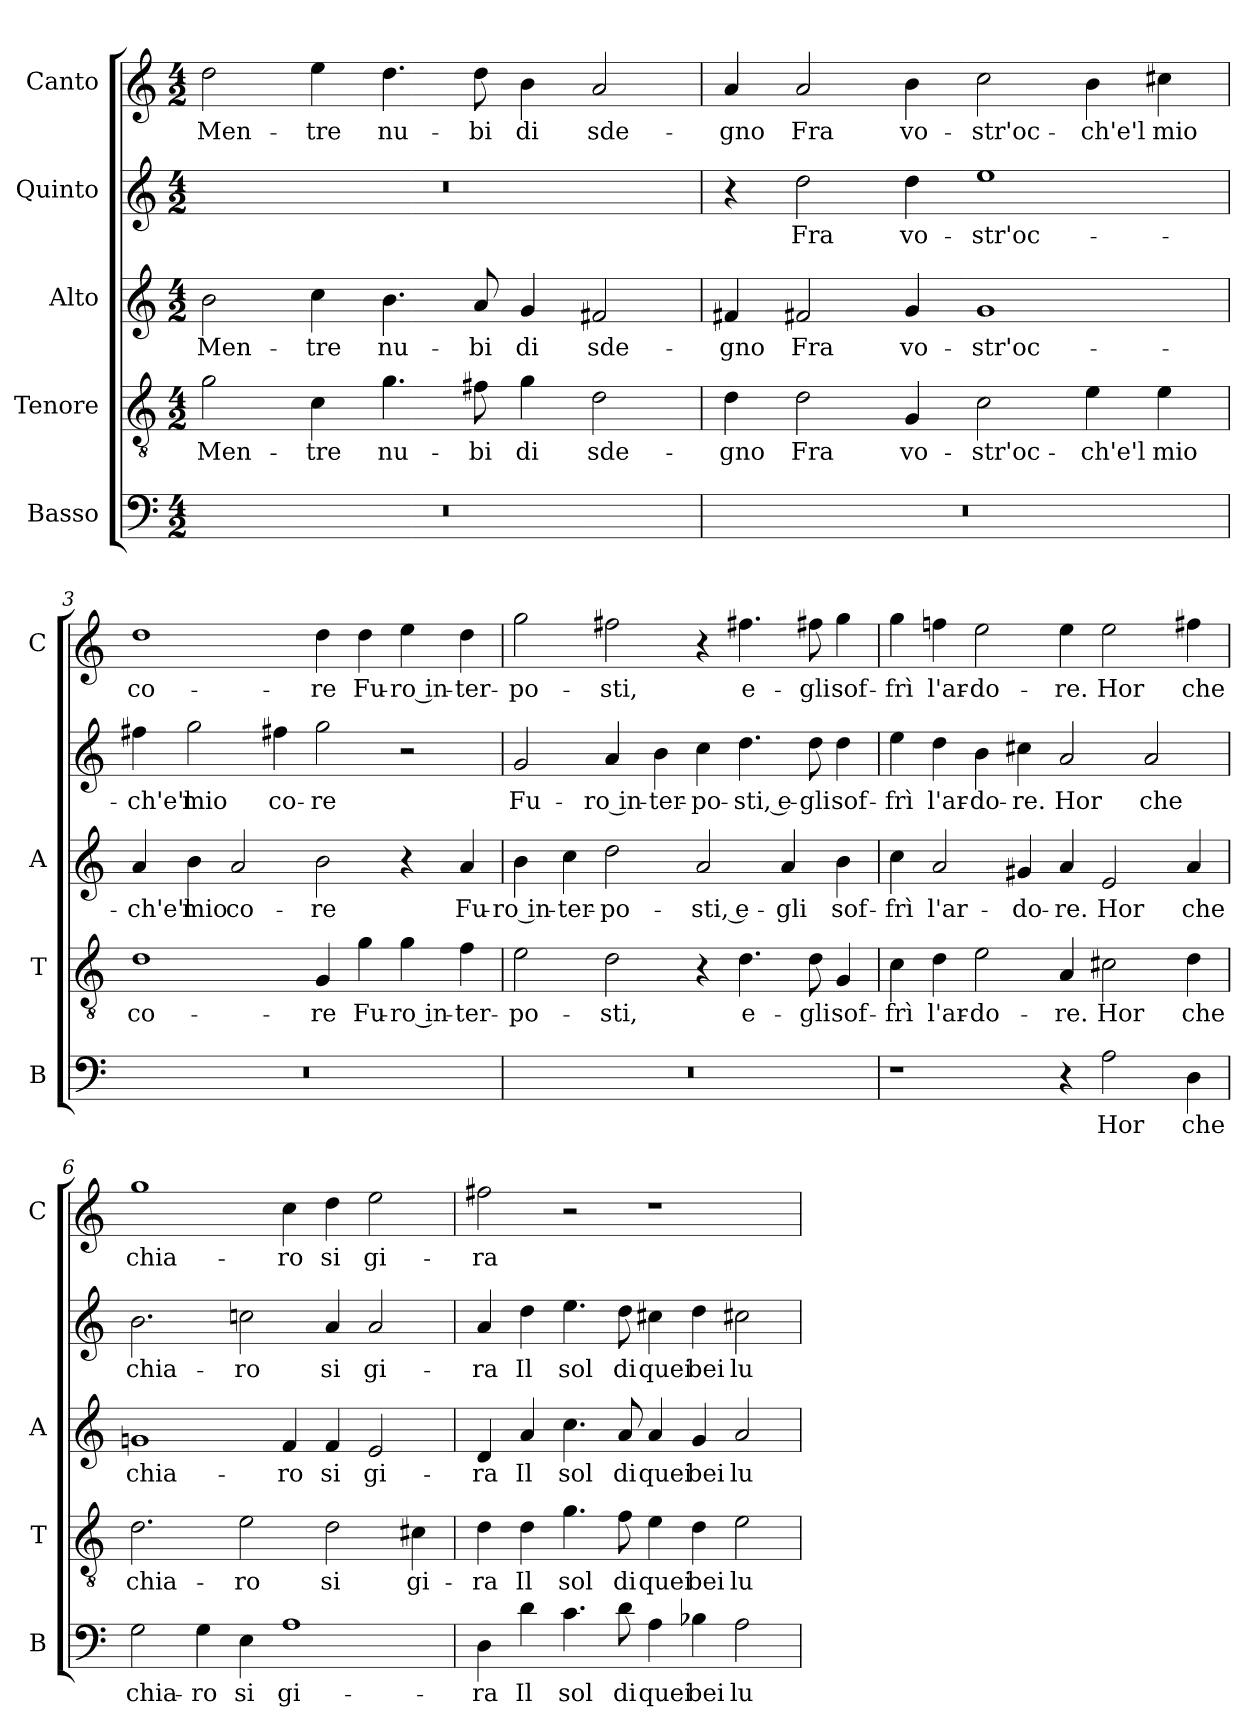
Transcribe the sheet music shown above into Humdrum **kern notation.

**kern	**text	**kern	**text	**kern	**text	**kern	**text	**kern	**text
*part5	*part5	*part4	*part4	*part3	*part3	*part2	*part2	*part1	*part1
*staff5	*staff5	*staff4	*staff4	*staff3	*staff3	*staff2	*staff2	*staff1	*staff1
*I"Basso	*	*I"Tenore	*	*I"Alto	*	*I"Quinto	*	*I"Canto	*
*I'B	*	*I'T	*	*I'A	*	*	*	*I'C	*
*clefF4	*	*clefGv2	*	*clefG2	*	*clefG2	*	*clefG2	*
*k[]	*	*k[]	*	*k[]	*	*k[]	*	*k[]	*
*C:	*	*C:	*	*C:	*	*C:	*	*C:	*
*M4/2	*	*M4/2	*	*M4/2	*	*M4/2	*	*M4/2	*
=1	=1	=1	=1	=1	=1	=1	=1	=1	=1
0r	.	2g	Men-	2b	Men-	0r	.	2dd	Men-
.	.	4c	-tre	4cc	-tre	.	.	4ee	-tre
.	.	4.g	nu-	4.b	nu-	.	.	4.dd	nu-
.	.	8f#X	-bi	8a	-bi	.	.	8dd	-bi
.	.	4g	di	4g	di	.	.	4b	di
.	.	2d	sde-	2f#X	sde-	.	.	2a	sde-
=2	=2	=2	=2	=2	=2	=2	=2	=2	=2
0r	.	4d	-gno	4f#X	-gno	4r	.	4a	-gno
.	.	2d	Fra	2f#X	Fra	2dd	Fra	2a	Fra
.	.	4G	vo-	4g	vo-	4dd	vo-	4b	vo-
.	.	2c	-str'oc-	1g	-str'oc-	1ee	-str'oc-	2cc	-str'oc-
.	.	4e	-ch'e'l	.	.	.	.	4b	-ch'e'l
.	.	4e	mio	.	.	.	.	4cc#X	mio
=3	=3	=3	=3	=3	=3	=3	=3	=3	=3
0r	.	1d	co-	4a	-ch'e'l	4ff#X	-ch'e'l	1dd	co-
.	.	.	.	4b	mio	2gg	mio	.	.
.	.	.	.	2a	co-	.	.	.	.
.	.	.	.	.	.	4ff#X	co-	.	.
.	.	4G	-re	2b	-re	2gg	-re	4dd	-re
.	.	4g	Fu-	.	.	.	.	4dd	Fu-
.	.	4g	-ro in-	4r	.	2r	.	4ee	-ro in-
.	.	4f	-ter-	4a	Fu-	.	.	4dd	-ter-
=4	=4	=4	=4	=4	=4	=4	=4	=4	=4
0r	.	2e	-po-	4b	-ro in-	2g	Fu-	2gg	-po-
.	.	.	.	4cc	-ter-	.	.	.	.
.	.	2d	-sti,	2dd	-po-	4a	-ro in-	2ff#X	-sti,
.	.	.	.	.	.	4b	-ter-	.	.
.	.	4r	.	2a	-sti, e-	4cc	-po-	4r	.
.	.	4.d	e-	.	.	4.dd	-sti, e-	4.ff#X	e-
.	.	.	.	4a	-gli	.	.	.	.
.	.	8d	-gli	.	.	8dd	-gli	8ff#X	-gli
.	.	4G	sof-	4b	sof-	4dd	sof-	4gg	sof-
=5	=5	=5	=5	=5	=5	=5	=5	=5	=5
1r	.	4c	-frì	4cc	-frì	4ee	-frì	4gg	-frì
.	.	4d	l'ar-	2a	l'ar-	4dd	l'ar-	4ffn	l'ar-
.	.	2e	-do-	.	.	4b	-do-	2ee	-do-
.	.	.	.	4g#X	-do-	4cc#X	-re.	.	.
4r	.	4A	-re.	4a	-re.	2a	Hor	4ee	-re.
2A	Hor	2c#X	Hor	2e	Hor	.	.	2ee	Hor
.	.	.	.	.	.	2a	che	.	.
4D	che	4d	che	4a	che	.	.	4ff#X	che
=6	=6	=6	=6	=6	=6	=6	=6	=6	=6
2G	chia-	2.d	chia-	1gn	chia-	2.b	chia-	1gg	chia-
4G	-ro	.	.	.	.	.	.	.	.
4E	si	2e	-ro	.	.	2ccn	-ro	.	.
1A	gi-	.	.	4f	-ro	.	.	4cc	-ro
.	.	2d	si	4f	si	4a	si	4dd	si
.	.	.	.	2e	gi-	2a	gi-	2ee	gi-
.	.	4c#X	gi-	.	.	.	.	.	.
=7	=7	=7	=7	=7	=7	=7	=7	=7	=7
4D	-ra	4d	-ra	4d	-ra	4a	-ra	2ff#X	-ra
4d	Il	4d	Il	4a	Il	4dd	Il	.	.
4.c	sol	4.g	sol	4.cc	sol	4.ee	sol	2r	.
8d	di	8f	di	8a	di	8dd	di	.	.
4A	quei	4e	quei	4a	quei	4cc#X	quei	1r	.
4B-X	bei	4d	bei	4g	bei	4dd	bei	.	.
2A	lu-	2e	lu-	2a	lu-	2cc#X	lu-	.	.
=	=	=	=	=	=	=	=	=	=
*-	*-	*-	*-	*-	*-	*-	*-	*-	*-
